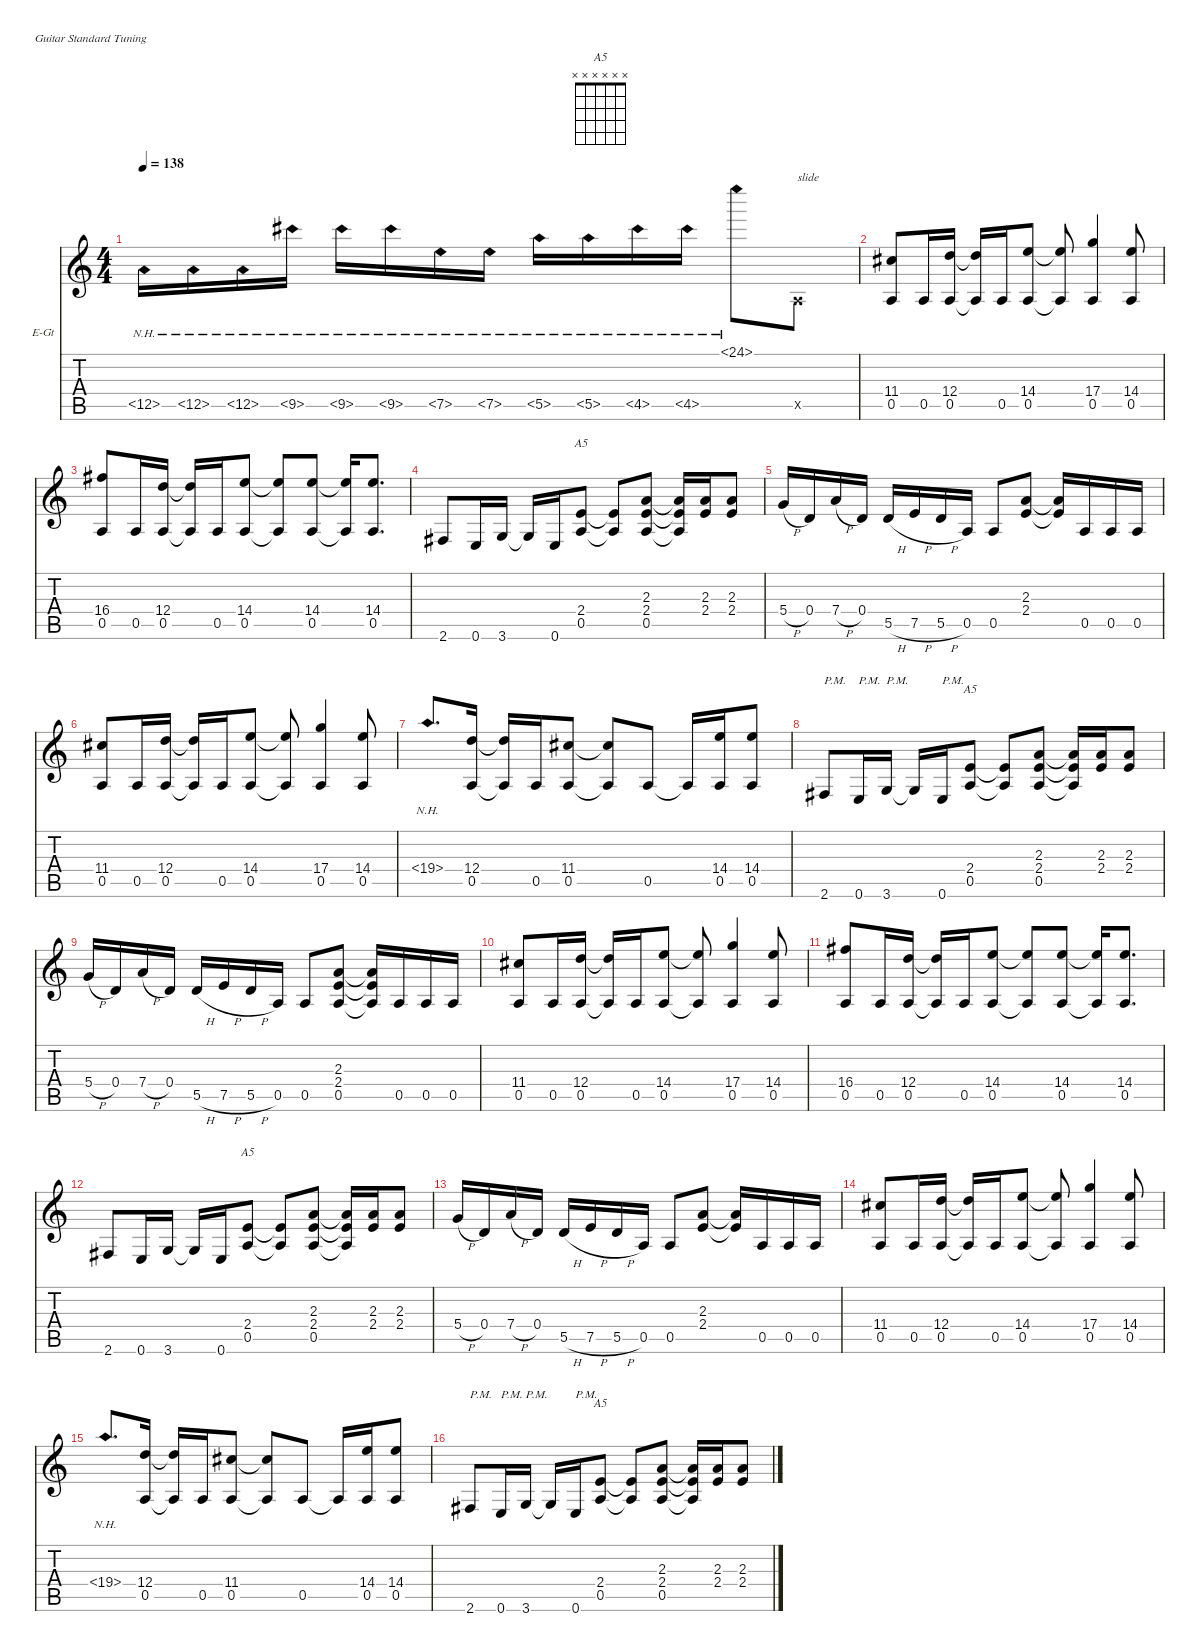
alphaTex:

\hideDynamics
\bracketExtendMode nobrackets
\firstSystemTrackNameOrientation horizontal
\otherSystemsTrackNameOrientation horizontal
\track ("Joe Satriani" "E-Gt") {instrument distortionguitar}
\staff {score tabs}
\tuning (E4 B3 G3 D3 A2 E2)
\chord ("A5" x x x x x x)
\ts (4 4)
\tempo 138
\clef g2
\ks c
12.5{nh}.16{dy f beam Down} 12.5{nh}.16{beam Down} 12.5{nh}.16{beam Down} 9.5{nh acc #}.16{beam Down} 9.5{nh acc #}.16{beam Down} 9.5{nh acc #}.16{beam Down} 7.5{nh}.16{beam Down} 7.5{nh}.16{beam Down} 5.5{nh}.16{beam Down} 5.5{nh}.16{beam Down} 4.5{nh acc #}.16{beam Down} 4.5{nh acc #}.16{beam Down} 24.1{nh}.8{beam Down} 0.5{x}.8{txt "slide" beam Down} |
(11.4{acc #} 0.5).8{beam Up} 0.5.16{beam Up} (12.4 0.5).16{beam Up} (12.4{t} 0.5{t}).16{beam Up} 0.5.16{beam Up} (14.4 0.5).8{beam Up} (14.4{t} 0.5{t}).8{beam Up} (17.4 0.5).4{beam Up} (14.4 0.5).8{beam Up} |
(16.4{acc #} 0.5).8{beam Up} 0.5.16{beam Up} (12.4 0.5).16{beam Up} (12.4{t} 0.5{t}).16{beam Up} 0.5.16{beam Up} (14.4 0.5).8{beam Up} (14.4{t} 0.5{t}).8{beam Up} (14.4 0.5).8{beam Up} (14.4{t} 0.5{t}).16{beam Up} (14.4 0.5).8{d beam Up} |
2.6{acc #}.8{beam Up} 0.6.16{beam Up} 3.6.16{beam Up} 3.6{t}.16{beam Up} 0.6.16{beam Up} (2.4 0.5).8{ch "A5" beam Up} (2.4{t} 0.5{t}).8{beam Up} (2.3 2.4 0.5).8{beam Up} (2.3{t} 2.4{t} 0.5{t}).16{beam Up} (2.3 2.4).16{beam Up} (2.3 2.4).8{beam Up} |
5.4{h}.16{beam Up} 0.4.16{beam Up} 7.4{h}.16{beam Up} 0.4.16{beam Up} 5.5{h}.16{beam Up} 7.5{h}.16{beam Up} 5.5{h}.16{beam Up} 0.5.16{beam Up} 0.5.8{beam Up} (2.3 2.4).8{beam Up} (2.3{t} 2.4{t}).16{beam Up} 0.5.16{beam Up} 0.5.16{beam Up} 0.5.16{beam Up} |
(11.4{acc #} 0.5).8{beam Up} 0.5.16{beam Up} (12.4 0.5).16{beam Up} (12.4{t} 0.5{t}).16{beam Up} 0.5.16{beam Up} (14.4 0.5).8{beam Up} (14.4{t} 0.5{t}).8{beam Up} (17.4 0.5).4{beam Up} (14.4 0.5).8{beam Up} |
19.4{nh}.8{d beam Up} (12.4 0.5).16{beam Up} (12.4{t} 0.5{t}).16{beam Up} 0.5.16{beam Up} (11.4{acc #} 0.5).8{beam Up} (11.4{t acc #} 0.5{t}).8{beam Up} 0.5.8{beam Up} 0.5{t}.16{beam Up} (14.4 0.5).16{beam Up} (14.4 0.5).8{beam Up} |
2.6{acc #}.8{txt "P.M." beam Up} 0.6.16{txt "P.M." beam Up} 3.6.16{txt "P.M." beam Up} 3.6{t}.16{beam Up} 0.6.16{txt "P.M." beam Up} (2.4 0.5).8{ch "A5" beam Up} (2.4{t} 0.5{t}).8{beam Up} (2.3 2.4 0.5).8{beam Up} (2.3{t} 2.4{t} 0.5{t}).16{beam Up} (2.3 2.4).16{beam Up} (2.3 2.4).8{beam Up} |
5.4{h}.16{beam Up} 0.4.16{beam Up} 7.4{h}.16{beam Up} 0.4.16{beam Up} 5.5{h}.16{beam Up} 7.5{h}.16{beam Up} 5.5{h}.16{beam Up} 0.5.16{beam Up} 0.5.8{beam Up} (2.3 2.4 0.5).8{beam Up} (2.3{t} 2.4{t} 0.5{t}).16{beam Up} 0.5.16{beam Up} 0.5.16{beam Up} 0.5.16{beam Up} |
(11.4{acc #} 0.5).8{beam Up} 0.5.16{beam Up} (12.4 0.5).16{beam Up} (12.4{t} 0.5{t}).16{beam Up} 0.5.16{beam Up} (14.4 0.5).8{beam Up} (14.4{t} 0.5{t}).8{beam Up} (17.4 0.5).4{beam Up} (14.4 0.5).8{beam Up} |
(16.4{acc #} 0.5).8{beam Up} 0.5.16{beam Up} (12.4 0.5).16{beam Up} (12.4{t} 0.5{t}).16{beam Up} 0.5.16{beam Up} (14.4 0.5).8{beam Up} (14.4{t} 0.5{t}).8{beam Up} (14.4 0.5).8{beam Up} (14.4{t} 0.5{t}).16{beam Up} (14.4 0.5).8{d beam Up} |
2.6{acc #}.8{beam Up} 0.6.16{beam Up} 3.6.16{beam Up} 3.6{t}.16{beam Up} 0.6.16{beam Up} (2.4 0.5).8{ch "A5" beam Up} (2.4{t} 0.5{t}).8{beam Up} (2.3 2.4 0.5).8{beam Up} (2.3{t} 2.4{t} 0.5{t}).16{beam Up} (2.3 2.4).16{beam Up} (2.3 2.4).8{beam Up} |
5.4{h}.16{beam Up} 0.4.16{beam Up} 7.4{h}.16{beam Up} 0.4.16{beam Up} 5.5{h}.16{beam Up} 7.5{h}.16{beam Up} 5.5{h}.16{beam Up} 0.5.16{beam Up} 0.5.8{beam Up} (2.3 2.4).8{beam Up} (2.3{t} 2.4{t}).16{beam Up} 0.5.16{beam Up} 0.5.16{beam Up} 0.5.16{beam Up} |
(11.4{acc #} 0.5).8{beam Up} 0.5.16{beam Up} (12.4 0.5).16{beam Up} (12.4{t} 0.5{t}).16{beam Up} 0.5.16{beam Up} (14.4 0.5).8{beam Up} (14.4{t} 0.5{t}).8{beam Up} (17.4 0.5).4{beam Up} (14.4 0.5).8{beam Up} |
19.4{nh}.8{d beam Up} (12.4 0.5).16{beam Up} (12.4{t} 0.5{t}).16{beam Up} 0.5.16{beam Up} (11.4{acc #} 0.5).8{beam Up} (11.4{t acc #} 0.5{t}).8{beam Up} 0.5.8{beam Up} 0.5{t}.16{beam Up} (14.4 0.5).16{beam Up} (14.4 0.5).8{beam Up} |
2.6{acc #}.8{txt "P.M." beam Up} 0.6.16{txt "P.M." beam Up} 3.6.16{txt "P.M." beam Up} 3.6{t}.16{beam Up} 0.6.16{txt "P.M." beam Up} (2.4 0.5).8{ch "A5" beam Up} (2.4{t} 0.5{t}).8{beam Up} (2.3 2.4 0.5).8{beam Up} (2.3{t} 2.4{t} 0.5{t}).16{beam Up} (2.3 2.4).16{beam Up} (2.3 2.4).8{beam Up}
